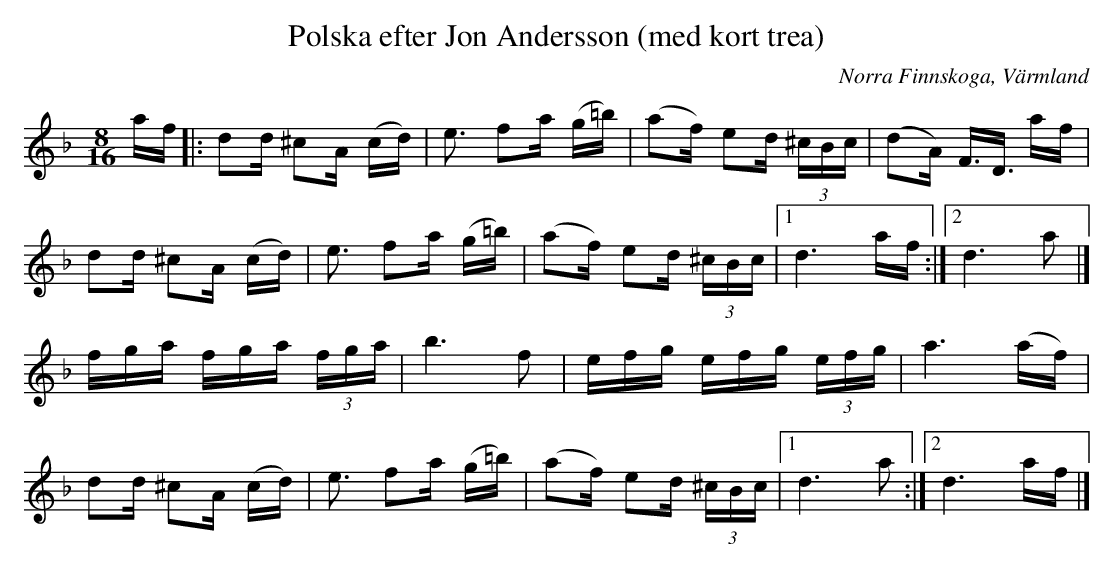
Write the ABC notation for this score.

X:1
T:Polska efter Jon Andersson (med kort trea)
O:Norra Finnskoga, Värmland
M:8/16
L:1/16
K:Dm
af|:d2d ^c2A (cd)|e3 f2a (g=b)| (a2f) e2d (3^cBc|(d2A) F3/2D3/2 af|
d2d ^c2A (cd)|e3 f2a (g=b)| (a2f) e2d (3^cBc|1 d6  af:|2 d6  a2|]
fga fga (3fga|b6 f2|efg efg (3efg|a6 (af)|
d2d ^c2A (cd)|e3 f2a (g=b)| (a2f) e2d (3^cBc|1 d6  a2:|2 d6  af|]
